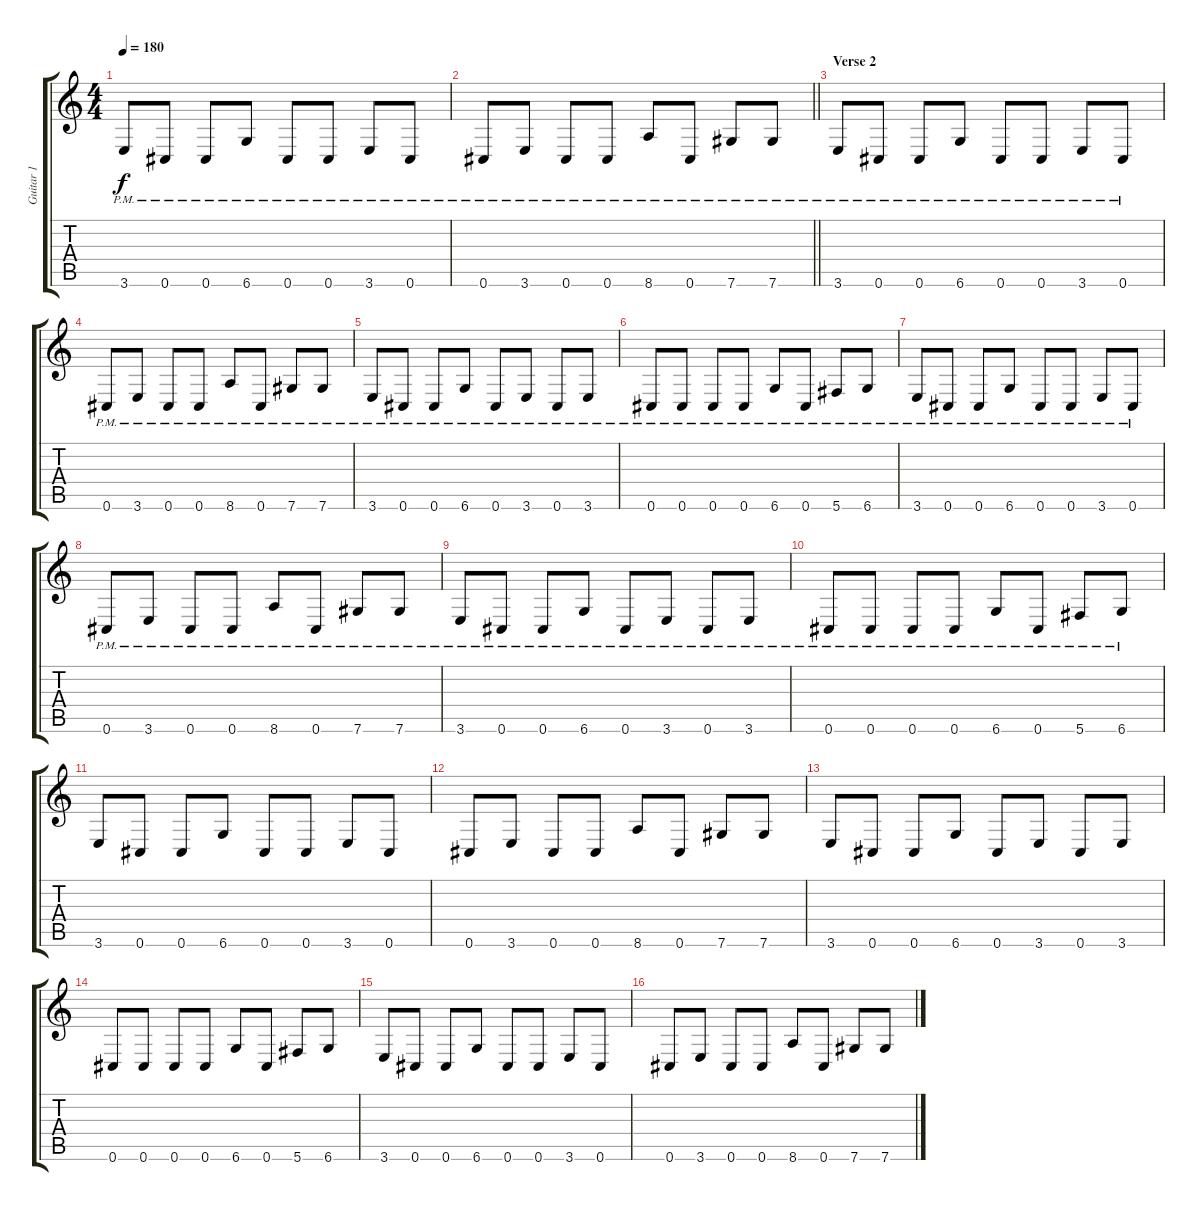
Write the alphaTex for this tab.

\track ("Guitar 1" "Guitar 1") {instrument distortionguitar}
\staff {score tabs}
\tuning (Eb4 Bb3 Gb3 Db3 Ab2 Db2) {hide}
\ts (4 4)
\tempo 180
\clef g2
\ks c
3.6{pm}.8{dy f} 0.6{pm}.8 0.6{pm}.8 6.6{pm}.8 0.6{pm}.8 0.6{pm}.8 3.6{pm}.8 0.6{pm}.8 |
\barLineRight lightlight
0.6{pm}.8 3.6{pm}.8 0.6{pm}.8 0.6{pm}.8 8.6{pm}.8 0.6{pm}.8 7.6{pm}.8 7.6{pm}.8 |
\section ("" "Verse 2")
3.6{pm}.8 0.6{pm}.8 0.6{pm}.8 6.6{pm}.8 0.6{pm}.8 0.6{pm}.8 3.6{pm}.8 0.6{pm}.8 |
0.6{pm}.8 3.6{pm}.8 0.6{pm}.8 0.6{pm}.8 8.6{pm}.8 0.6{pm}.8 7.6{pm}.8 7.6{pm}.8 |
3.6{pm}.8 0.6{pm}.8 0.6{pm}.8 6.6{pm}.8 0.6{pm}.8 3.6{pm}.8 0.6{pm}.8 3.6{pm}.8 |
0.6{pm}.8 0.6{pm}.8 0.6{pm}.8 0.6{pm}.8 6.6{pm}.8 0.6{pm}.8 5.6{pm}.8 6.6{pm}.8 |
3.6{pm}.8 0.6{pm}.8 0.6{pm}.8 6.6{pm}.8 0.6{pm}.8 0.6{pm}.8 3.6{pm}.8 0.6{pm}.8 |
0.6{pm}.8 3.6{pm}.8 0.6{pm}.8 0.6{pm}.8 8.6{pm}.8 0.6{pm}.8 7.6{pm}.8 7.6{pm}.8 |
3.6{pm}.8 0.6{pm}.8 0.6{pm}.8 6.6{pm}.8 0.6{pm}.8 3.6{pm}.8 0.6{pm}.8 3.6{pm}.8 |
0.6{pm}.8 0.6{pm}.8 0.6{pm}.8 0.6{pm}.8 6.6{pm}.8 0.6{pm}.8 5.6{pm}.8 6.6{pm}.8 |
3.6.8 0.6.8 0.6.8 6.6.8 0.6.8 0.6.8 3.6.8 0.6.8 |
0.6.8 3.6.8 0.6.8 0.6.8 8.6.8 0.6.8 7.6.8 7.6.8 |
3.6.8 0.6.8 0.6.8 6.6.8 0.6.8 3.6.8 0.6.8 3.6.8 |
0.6.8 0.6.8 0.6.8 0.6.8 6.6.8 0.6.8 5.6.8 6.6.8 |
3.6.8 0.6.8 0.6.8 6.6.8 0.6.8 0.6.8 3.6.8 0.6.8 |
0.6.8 3.6.8 0.6.8 0.6.8 8.6.8 0.6.8 7.6.8 7.6.8
